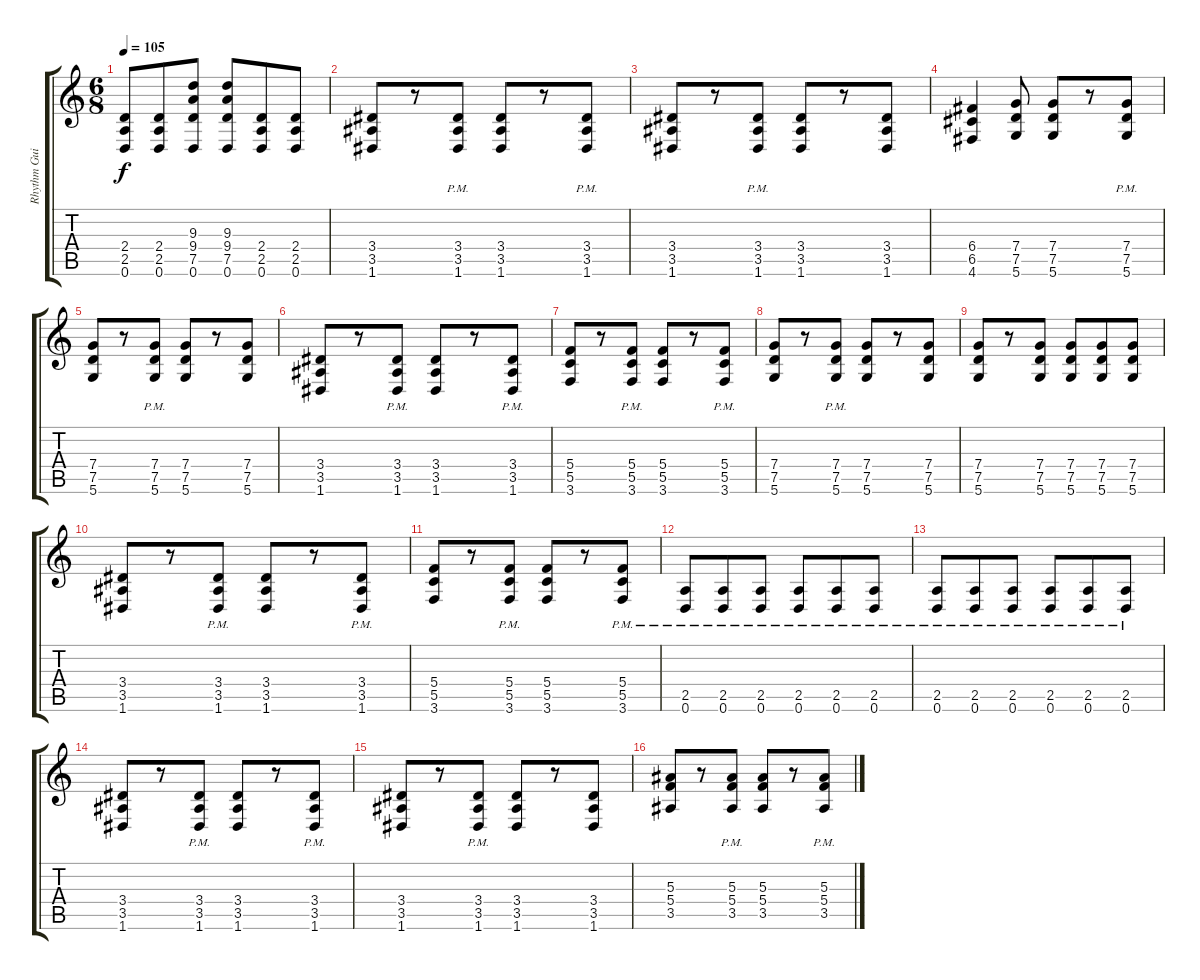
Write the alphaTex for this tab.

\track ("Rhythm Guitar 1" "Rhythm Gui") {instrument overdrivenguitar}
\staff {score tabs}
\tuning (D4 A3 F3 C3 G2 D2) {hide}
\ts (6 8)
\tempo 105
\clef g2
\ks c
(2.4 2.5 0.6).8{dy f} (2.4 2.5 0.6).8 (9.3 9.4 7.5 0.6).8 (9.3 9.4 7.5 0.6).8 (2.4 2.5 0.6).8 (2.4 2.5 0.6).8 |
(3.4 3.5 1.6).8 r.8 (3.4{pm} 3.5{pm} 1.6{pm}).8 (3.4 3.5 1.6).8 r.8 (3.4{pm} 3.5{pm} 1.6{pm}).8 |
(3.4 3.5 1.6).8 r.8 (3.4{pm} 3.5{pm} 1.6{pm}).8 (3.4 3.5 1.6).8 r.8 (3.4 3.5 1.6).8 |
(6.4 6.5 4.6).4 (7.4 7.5 5.6).8 (7.4 7.5 5.6).8 r.8 (7.4{pm} 7.5{pm} 5.6{pm}).8 |
(7.4 7.5 5.6).8 r.8 (7.4{pm} 7.5{pm} 5.6{pm}).8 (7.4 7.5 5.6).8 r.8 (7.4 7.5 5.6).8 |
(3.4 3.5 1.6).8 r.8 (3.4{pm} 3.5{pm} 1.6{pm}).8 (3.4 3.5 1.6).8 r.8 (3.4{pm} 3.5{pm} 1.6{pm}).8 |
(5.4 5.5 3.6).8 r.8 (5.4{pm} 5.5{pm} 3.6{pm}).8 (5.4 5.5 3.6).8 r.8 (5.4{pm} 5.5{pm} 3.6{pm}).8 |
(7.4 7.5 5.6).8 r.8 (7.4{pm} 7.5{pm} 5.6{pm}).8 (7.4 7.5 5.6).8 r.8 (7.4 7.5 5.6).8 |
(7.4 7.5 5.6).8 r.8 (7.4 7.5 5.6).8 (7.4 7.5 5.6).8 (7.4 7.5 5.6).8 (7.4 7.5 5.6).8 |
(3.4 3.5 1.6).8 r.8 (3.4{pm} 3.5{pm} 1.6{pm}).8 (3.4 3.5 1.6).8 r.8 (3.4{pm} 3.5{pm} 1.6{pm}).8 |
(5.4 5.5 3.6).8 r.8 (5.4{pm} 5.5{pm} 3.6{pm}).8 (5.4 5.5 3.6).8 r.8 (5.4{pm} 5.5{pm} 3.6{pm}).8 |
(2.5{pm} 0.6{pm}).8 (2.5{pm} 0.6{pm}).8 (2.5{pm} 0.6{pm}).8 (2.5{pm} 0.6{pm}).8 (2.5{pm} 0.6{pm}).8 (2.5{pm} 0.6{pm}).8 |
(2.5{pm} 0.6{pm}).8 (2.5{pm} 0.6{pm}).8 (2.5{pm} 0.6{pm}).8 (2.5{pm} 0.6{pm}).8 (2.5{pm} 0.6{pm}).8 (2.5{pm} 0.6{pm}).8 |
(3.4 3.5 1.6).8 r.8 (3.4{pm} 3.5{pm} 1.6{pm}).8 (3.4 3.5 1.6).8 r.8 (3.4{pm} 3.5{pm} 1.6{pm}).8 |
(3.4 3.5 1.6).8 r.8 (3.4{pm} 3.5{pm} 1.6{pm}).8 (3.4 3.5 1.6).8 r.8 (3.4 3.5 1.6).8 |
(5.3 5.4 3.5).8 r.8 (5.3{pm} 5.4{pm} 3.5{pm}).8 (5.3 5.4 3.5).8 r.8 (5.3{pm} 5.4{pm} 3.5{pm}).8
